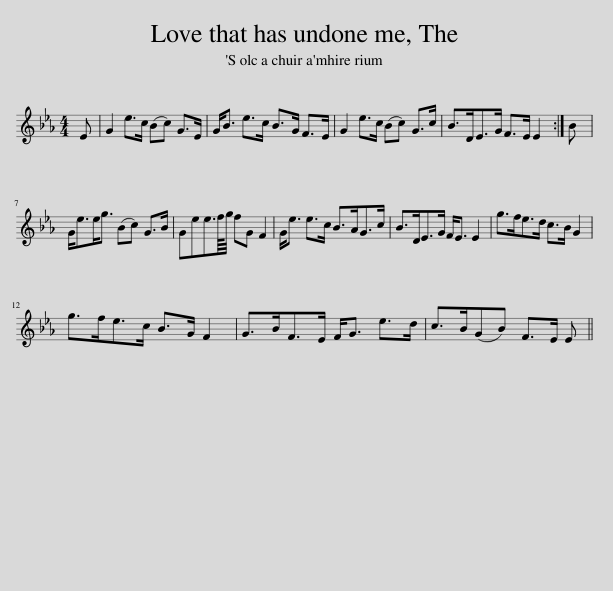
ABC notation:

X:1
L:1/8
M:4/4
I:linebreak $
K:Eb
V:1 treble
V:1
 E | G2 e>c (Bc) G>E | G<B e>c B>G F>E | G2 e>c (Bc) G>c | B>DE>G F>E E2 :| %5
 B |$ G<ee<g (Bc) G>B | Gee3/2f/8g/4 fG F2 | G<e e>c B>AG>c | B>DE>G F<E E2 | %10
 g>fe>d c>B G2 |$ g>fe>c B>G F2 | G>BF>E F<G e>d | c>B(GB) F>E E || %14
